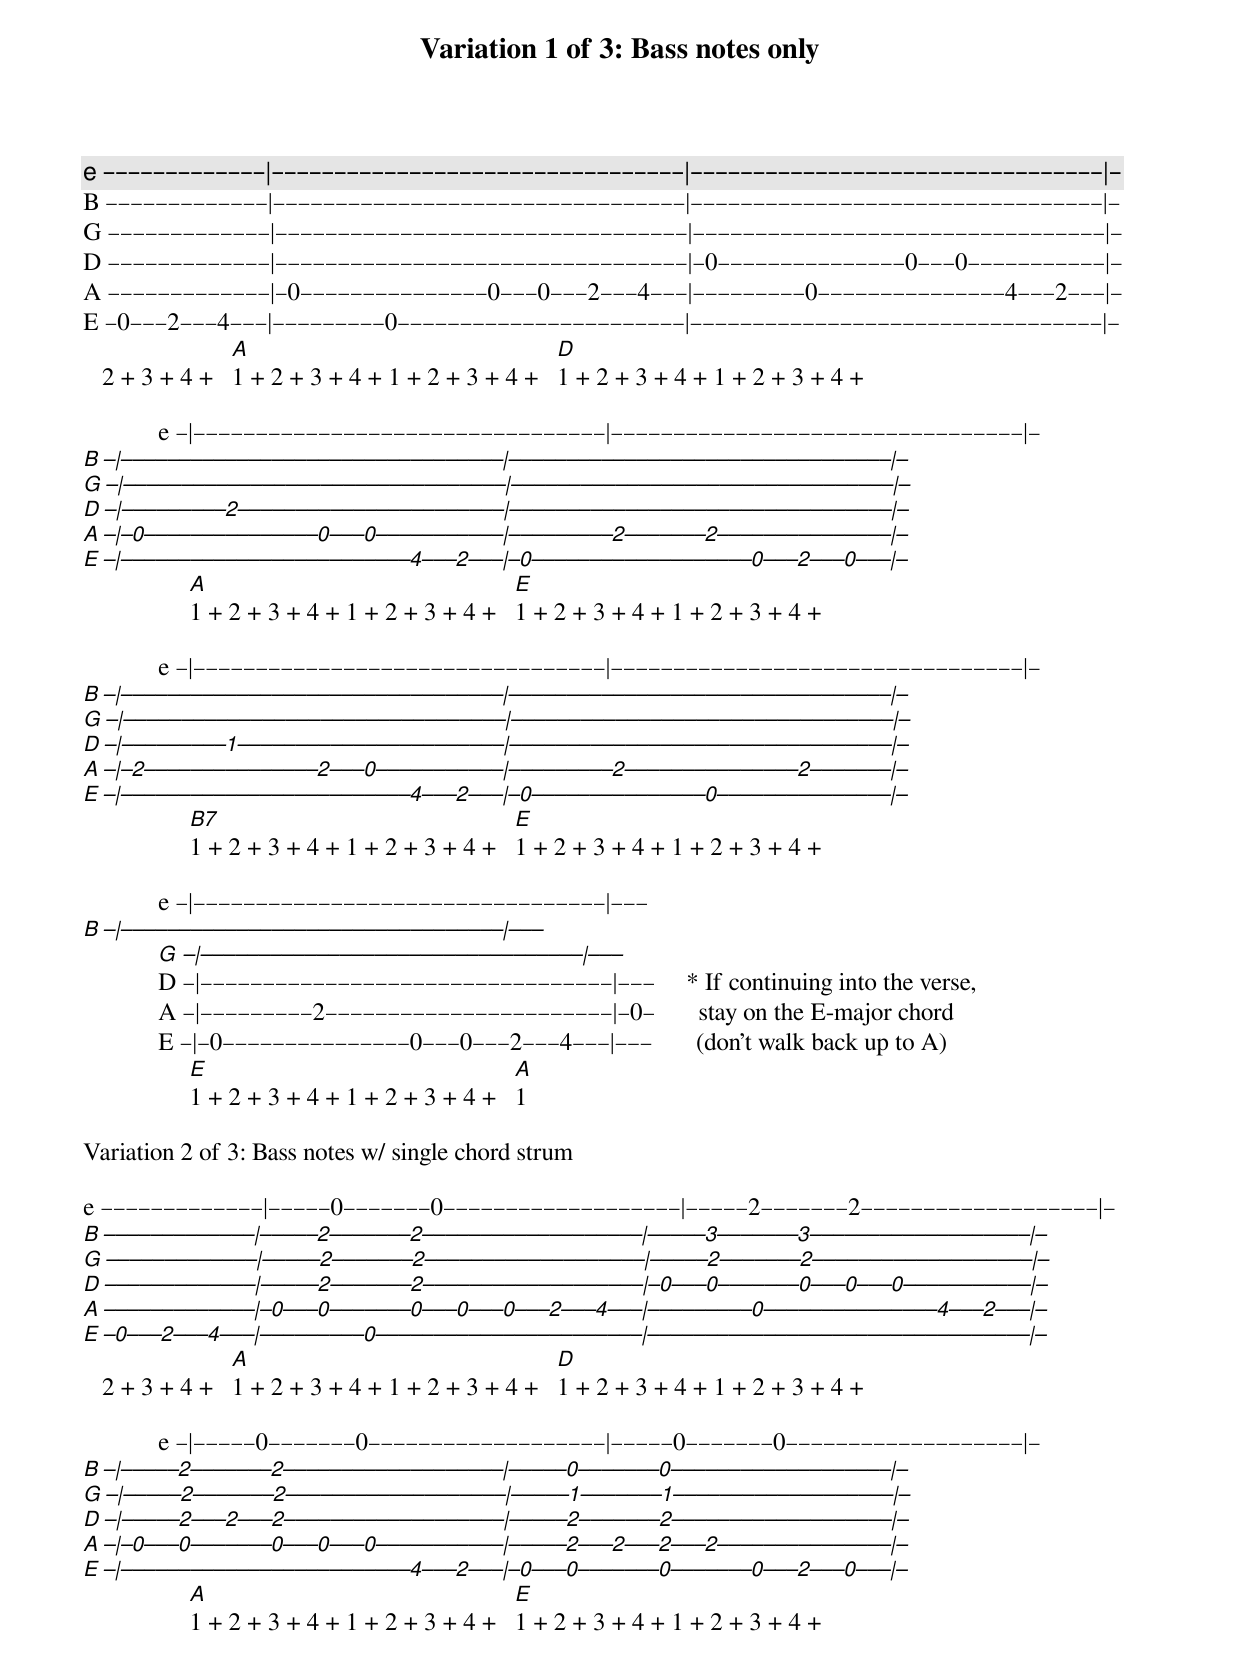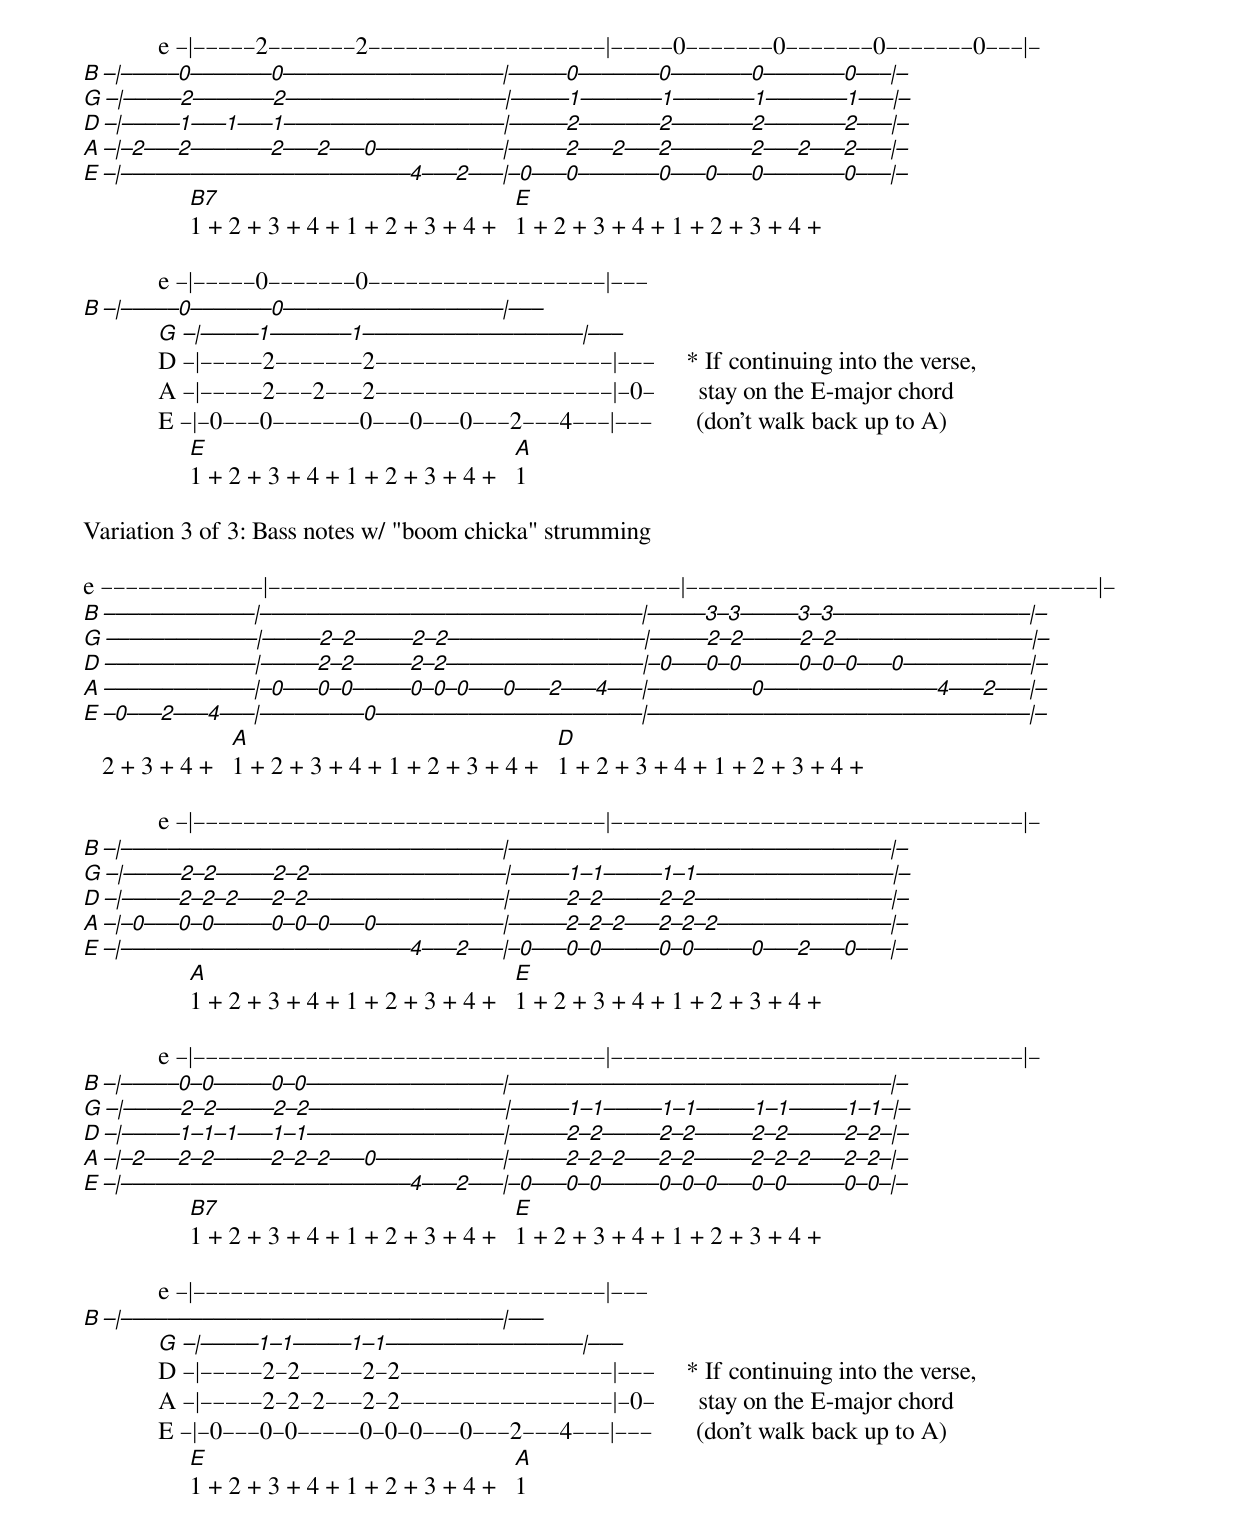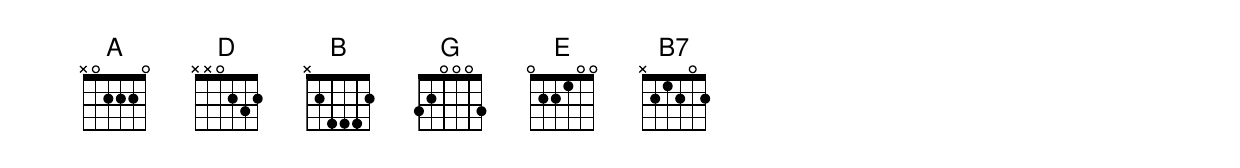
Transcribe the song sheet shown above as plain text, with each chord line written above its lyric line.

Variation 1 of 3: Bass notes only

e –––––––––––––|–––––––––––––––––––––––––––––––––|–––––––––––––––––––––––––––––––––|–
B –––––––––––––|–––––––––––––––––––––––––––––––––|–––––––––––––––––––––––––––––––––|–
G –––––––––––––|–––––––––––––––––––––––––––––––––|–––––––––––––––––––––––––––––––––|–
D –––––––––––––|–––––––––––––––––––––––––––––––––|–0–––––––––––––––0–––0–––––––––––|–
A –––––––––––––|–0–––––––––––––––0–––0–––2–––4–––|–––––––––0–––––––––––––––4–––2–––|–
E –0–––2–––4–––|–––––––––0–––––––––––––––––––––––|–––––––––––––––––––––––––––––––––|–
                 A                                 D
   2 + 3 + 4 +   1 + 2 + 3 + 4 + 1 + 2 + 3 + 4 +   1 + 2 + 3 + 4 + 1 + 2 + 3 + 4 +

            e –|–––––––––––––––––––––––––––––––––|–––––––––––––––––––––––––––––––––|–
            B –|–––––––––––––––––––––––––––––––––|–––––––––––––––––––––––––––––––––|–
            G –|–––––––––––––––––––––––––––––––––|–––––––––––––––––––––––––––––––––|–
            D –|–––––––––2–––––––––––––––––––––––|–––––––––––––––––––––––––––––––––|–
            A –|–0–––––––––––––––0–––0–––––––––––|–––––––––2–––––––2–––––––––––––––|–
            E –|–––––––––––––––––––––––––4–––2–––|–0–––––––––––––––––––0–––2–––0–––|–
                 A                                 E
                 1 + 2 + 3 + 4 + 1 + 2 + 3 + 4 +   1 + 2 + 3 + 4 + 1 + 2 + 3 + 4 +

            e –|–––––––––––––––––––––––––––––––––|–––––––––––––––––––––––––––––––––|–
            B –|–––––––––––––––––––––––––––––––––|–––––––––––––––––––––––––––––––––|–
            G –|–––––––––––––––––––––––––––––––––|–––––––––––––––––––––––––––––––––|–
            D –|–––––––––1–––––––––––––––––––––––|–––––––––––––––––––––––––––––––––|–
            A –|–2–––––––––––––––2–––0–––––––––––|–––––––––2–––––––––––––––2–––––––|–
            E –|–––––––––––––––––––––––––4–––2–––|–0–––––––––––––––0–––––––––––––––|–
                 B7                                E
                 1 + 2 + 3 + 4 + 1 + 2 + 3 + 4 +   1 + 2 + 3 + 4 + 1 + 2 + 3 + 4 +

            e –|–––––––––––––––––––––––––––––––––|–––
            B –|–––––––––––––––––––––––––––––––––|–––
            G –|–––––––––––––––––––––––––––––––––|–––
            D –|–––––––––––––––––––––––––––––––––|–––     * If continuing into the verse,
            A –|–––––––––2–––––––––––––––––––––––|–0–       stay on the E-major chord
            E –|–0–––––––––––––––0–––0–––2–––4–––|–––       (don't walk back up to A)
                 E                                 A
                 1 + 2 + 3 + 4 + 1 + 2 + 3 + 4 +   1

Variation 2 of 3: Bass notes w/ single chord strum

e –––––––––––––|–––––0–––––––0–––––––––––––––––––|–––––2–––––––2–––––––––––––––––––|–
B –––––––––––––|–––––2–––––––2–––––––––––––––––––|–––––3–––––––3–––––––––––––––––––|–
G –––––––––––––|–––––2–––––––2–––––––––––––––––––|–––––2–––––––2–––––––––––––––––––|–
D –––––––––––––|–––––2–––––––2–––––––––––––––––––|–0–––0–––––––0–––0–––0–––––––––––|–
A –––––––––––––|–0–––0–––––––0–––0–––0–––2–––4–––|–––––––––0–––––––––––––––4–––2–––|–
E –0–––2–––4–––|–––––––––0–––––––––––––––––––––––|–––––––––––––––––––––––––––––––––|–
                 A                                 D
   2 + 3 + 4 +   1 + 2 + 3 + 4 + 1 + 2 + 3 + 4 +   1 + 2 + 3 + 4 + 1 + 2 + 3 + 4 +

            e –|–––––0–––––––0–––––––––––––––––––|–––––0–––––––0–––––––––––––––––––|–
            B –|–––––2–––––––2–––––––––––––––––––|–––––0–––––––0–––––––––––––––––––|–
            G –|–––––2–––––––2–––––––––––––––––––|–––––1–––––––1–––––––––––––––––––|–
            D –|–––––2–––2–––2–––––––––––––––––––|–––––2–––––––2–––––––––––––––––––|–
            A –|–0–––0–––––––0–––0–––0–––––––––––|–––––2–––2–––2–––2–––––––––––––––|–
            E –|–––––––––––––––––––––––––4–––2–––|–0–––0–––––––0–––––––0–––2–––0–––|–
                 A                                 E
                 1 + 2 + 3 + 4 + 1 + 2 + 3 + 4 +   1 + 2 + 3 + 4 + 1 + 2 + 3 + 4 +

            e –|–––––2–––––––2–––––––––––––––––––|–––––0–––––––0–––––––0–––––––0–––|–
            B –|–––––0–––––––0–––––––––––––––––––|–––––0–––––––0–––––––0–––––––0–––|–
            G –|–––––2–––––––2–––––––––––––––––––|–––––1–––––––1–––––––1–––––––1–––|–
            D –|–––––1–––1–––1–––––––––––––––––––|–––––2–––––––2–––––––2–––––––2–––|–
            A –|–2–––2–––––––2–––2–––0–––––––––––|–––––2–––2–––2–––––––2–––2–––2–––|–
            E –|–––––––––––––––––––––––––4–––2–––|–0–––0–––––––0–––0–––0–––––––0–––|–
                 B7                                E
                 1 + 2 + 3 + 4 + 1 + 2 + 3 + 4 +   1 + 2 + 3 + 4 + 1 + 2 + 3 + 4 +

            e –|–––––0–––––––0–––––––––––––––––––|–––
            B –|–––––0–––––––0–––––––––––––––––––|–––
            G –|–––––1–––––––1–––––––––––––––––––|–––
            D –|–––––2–––––––2–––––––––––––––––––|–––     * If continuing into the verse,
            A –|–––––2–––2–––2–––––––––––––––––––|–0–       stay on the E-major chord
            E –|–0–––0–––––––0–––0–––0–––2–––4–––|–––       (don't walk back up to A)
                 E                                 A
                 1 + 2 + 3 + 4 + 1 + 2 + 3 + 4 +   1

Variation 3 of 3: Bass notes w/ "boom chicka" strumming

e –––––––––––––|–––––––––––––––––––––––––––––––––|–––––––––––––––––––––––––––––––––|–
B –––––––––––––|–––––––––––––––––––––––––––––––––|–––––3–3–––––3–3–––––––––––––––––|–
G –––––––––––––|–––––2–2–––––2–2–––––––––––––––––|–––––2–2–––––2–2–––––––––––––––––|–
D –––––––––––––|–––––2–2–––––2–2–––––––––––––––––|–0–––0–0–––––0–0–0–––0–––––––––––|–
A –––––––––––––|–0–––0–0–––––0–0–0–––0–––2–––4–––|–––––––––0–––––––––––––––4–––2–––|–
E –0–––2–––4–––|–––––––––0–––––––––––––––––––––––|–––––––––––––––––––––––––––––––––|–
                 A                                 D
   2 + 3 + 4 +   1 + 2 + 3 + 4 + 1 + 2 + 3 + 4 +   1 + 2 + 3 + 4 + 1 + 2 + 3 + 4 +

            e –|–––––––––––––––––––––––––––––––––|–––––––––––––––––––––––––––––––––|–
            B –|–––––––––––––––––––––––––––––––––|–––––––––––––––––––––––––––––––––|–
            G –|–––––2–2–––––2–2–––––––––––––––––|–––––1–1–––––1–1–––––––––––––––––|–
            D –|–––––2–2–2–––2–2–––––––––––––––––|–––––2–2–––––2–2–––––––––––––––––|–
            A –|–0–––0–0–––––0–0–0–––0–––––––––––|–––––2–2–2–––2–2–2–––––––––––––––|–
            E –|–––––––––––––––––––––––––4–––2–––|–0–––0–0–––––0–0–––––0–––2–––0–––|–
                 A                                 E
                 1 + 2 + 3 + 4 + 1 + 2 + 3 + 4 +   1 + 2 + 3 + 4 + 1 + 2 + 3 + 4 +

            e –|–––––––––––––––––––––––––––––––––|–––––––––––––––––––––––––––––––––|–
            B –|–––––0–0–––––0–0–––––––––––––––––|–––––––––––––––––––––––––––––––––|–
            G –|–––––2–2–––––2–2–––––––––––––––––|–––––1–1–––––1–1–––––1–1–––––1–1–|–
            D –|–––––1–1–1–––1–1–––––––––––––––––|–––––2–2–––––2–2–––––2–2–––––2–2–|–
            A –|–2–––2–2–––––2–2–2–––0–––––––––––|–––––2–2–2–––2–2–––––2–2–2–––2–2–|–
            E –|–––––––––––––––––––––––––4–––2–––|–0–––0–0–––––0–0–0–––0–0–––––0–0–|–
                 B7                                E
                 1 + 2 + 3 + 4 + 1 + 2 + 3 + 4 +   1 + 2 + 3 + 4 + 1 + 2 + 3 + 4 +

            e –|–––––––––––––––––––––––––––––––––|–––
            B –|–––––––––––––––––––––––––––––––––|–––
            G –|–––––1–1–––––1–1–––––––––––––––––|–––
            D –|–––––2–2–––––2–2–––––––––––––––––|–––     * If continuing into the verse,
            A –|–––––2–2–2–––2–2–––––––––––––––––|–0–       stay on the E-major chord
            E –|–0–––0–0–––––0–0–0–––0–––2–––4–––|–––       (don't walk back up to A)
                 E                                 A
                 1 + 2 + 3 + 4 + 1 + 2 + 3 + 4 +   1
